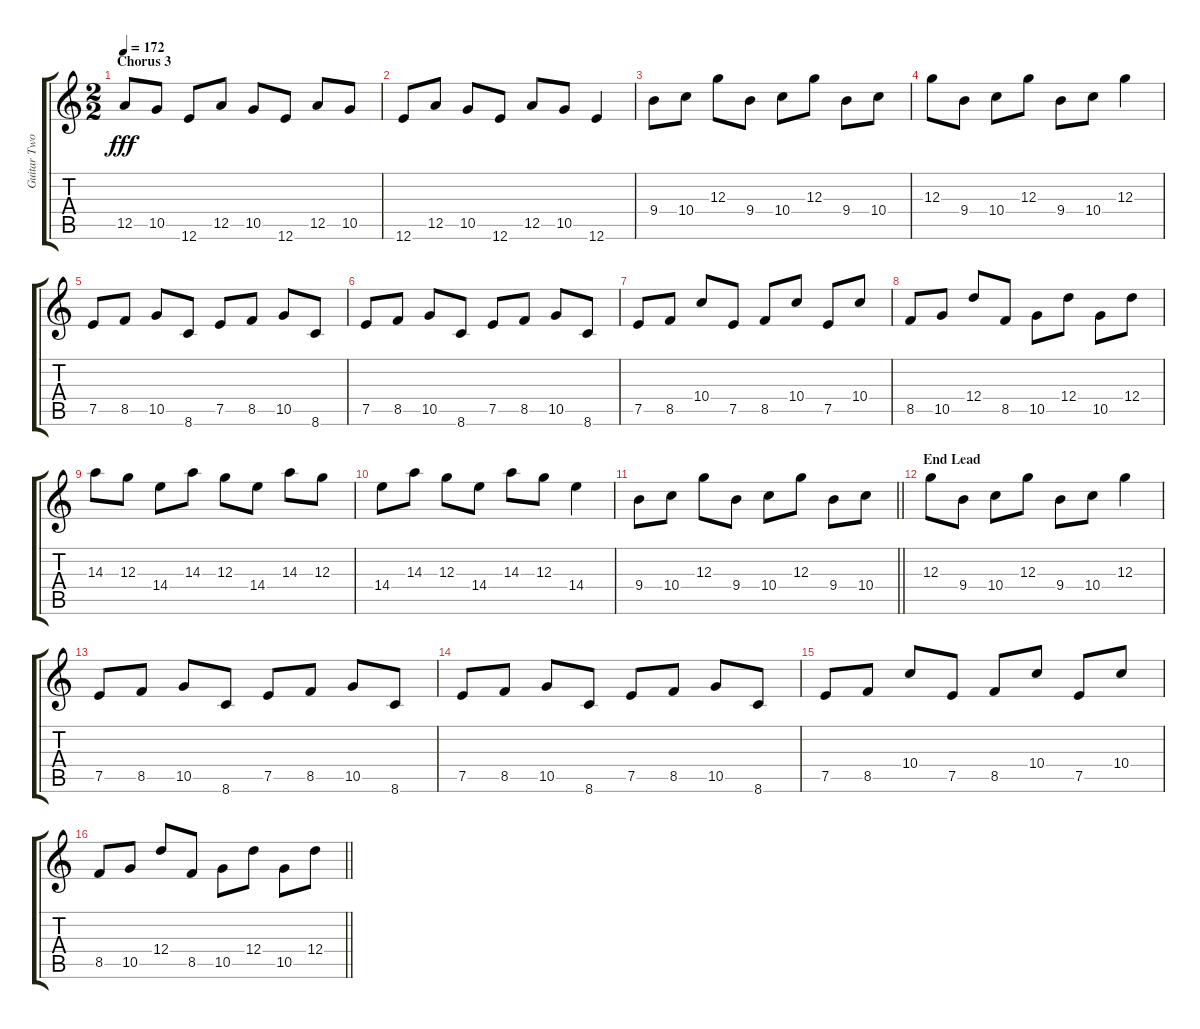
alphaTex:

\track ("Guitar Two [Thomas Erak Studio]" "Guitar Two") {instrument overdrivenguitar}
\staff {score tabs}
\tuning (E4 B3 G3 D3 A2 E2) {hide}
\ts (2 2)
\section ("" "Chorus 3")
\tempo 172
\clef g2
\ks c
12.5.8{dy fff} 10.5.8 12.6.8 12.5.8 10.5.8 12.6.8 12.5.8 10.5.8 |
12.6.8 12.5.8 10.5.8 12.6.8 12.5.8 10.5.8 12.6.4 |
9.4.8 10.4.8 12.3.8 9.4.8 10.4.8 12.3.8 9.4.8 10.4.8 |
12.3.8 9.4.8 10.4.8 12.3.8 9.4.8 10.4.8 12.3.4 |
7.5.8 8.5.8 10.5.8 8.6.8 7.5.8 8.5.8 10.5.8 8.6.8 |
7.5.8 8.5.8 10.5.8 8.6.8 7.5.8 8.5.8 10.5.8 8.6.8 |
7.5.8 8.5.8 10.4.8 7.5.8 8.5.8 10.4.8 7.5.8 10.4.8 |
8.5.8 10.5.8 12.4.8 8.5.8 10.5.8 12.4.8 10.5.8 12.4.8 |
14.3.8 12.3.8 14.4.8 14.3.8 12.3.8 14.4.8 14.3.8 12.3.8 |
14.4.8 14.3.8 12.3.8 14.4.8 14.3.8 12.3.8 14.4.4 |
\barLineRight lightlight
9.4.8 10.4.8 12.3.8 9.4.8 10.4.8 12.3.8 9.4.8 10.4.8 |
\section ("" "End Lead")
12.3.8 9.4.8 10.4.8 12.3.8 9.4.8 10.4.8 12.3.4 |
7.5.8 8.5.8 10.5.8 8.6.8 7.5.8 8.5.8 10.5.8 8.6.8 |
7.5.8 8.5.8 10.5.8 8.6.8 7.5.8 8.5.8 10.5.8 8.6.8 |
7.5.8 8.5.8 10.4.8 7.5.8 8.5.8 10.4.8 7.5.8 10.4.8 |
\barLineRight lightlight
8.5.8 10.5.8 12.4.8 8.5.8 10.5.8 12.4.8 10.5.8 12.4.8
